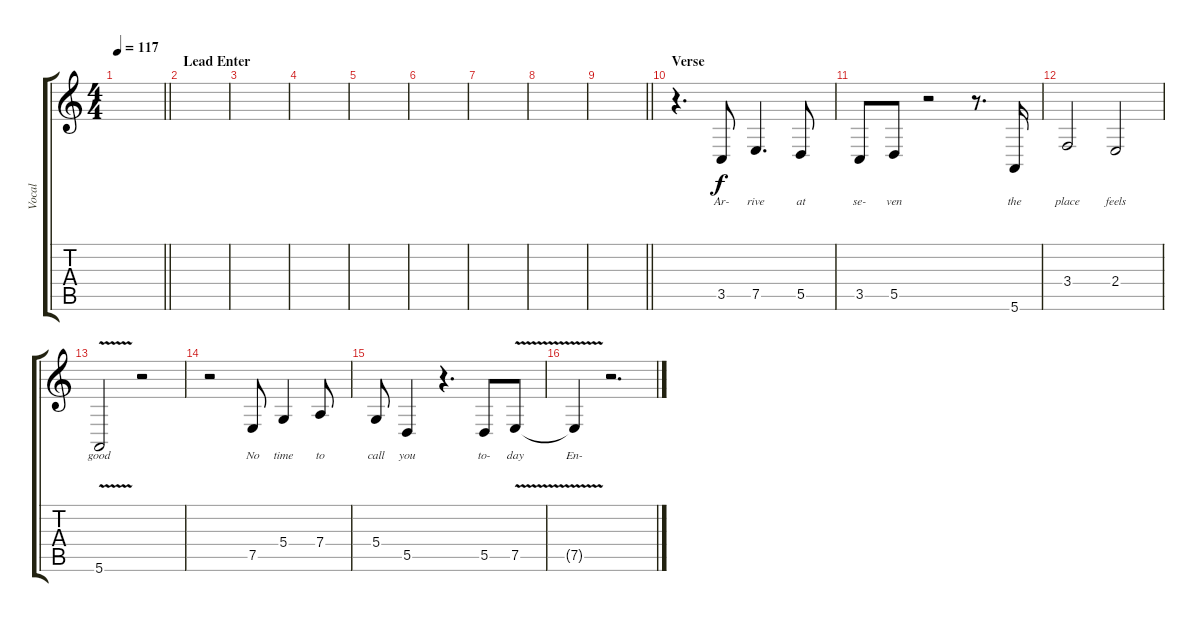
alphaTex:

\track ("Vocal" "Vocal") {instrument reedorgan}
\staff {score tabs}
\tuning (E4 B3 G3 D3 A2 E2) {hide}
\ts (4 4)
\tempo 117
\clef g2
\barLineRight lightlight
\ks c
|
\section ("" "Lead Enter")
|
|
|
|
|
|
|
\barLineRight lightlight
|
\section ("" "Verse")
r.4{d} 3.5.8{lyrics (0 "Ar-") lyrics (1 "") lyrics (2 "") lyrics (3 "") lyrics (4 "")} 7.5.4{d lyrics (0 "rive") lyrics (1 "") lyrics (2 "") lyrics (3 "") lyrics (4 "")} 5.5.8{lyrics (0 "at") lyrics (1 "") lyrics (2 "") lyrics (3 "") lyrics (4 "")} |
3.5.8{lyrics (0 "se-") lyrics (1 "") lyrics (2 "") lyrics (3 "") lyrics (4 "")} 5.5.8{lyrics (0 "ven") lyrics (1 "") lyrics (2 "") lyrics (3 "") lyrics (4 "")} r.2 r.8{d} 5.6.16{lyrics (0 "the") lyrics (1 "") lyrics (2 "") lyrics (3 "") lyrics (4 "")} |
3.4.2{lyrics (0 "place") lyrics (1 "") lyrics (2 "") lyrics (3 "") lyrics (4 "")} 2.4.2{lyrics (0 "feels") lyrics (1 "") lyrics (2 "") lyrics (3 "") lyrics (4 "")} |
5.6{v}.2{lyrics (0 "good") lyrics (1 "") lyrics (2 "") lyrics (3 "") lyrics (4 "")} r.2 |
r.2 7.5.8{lyrics (0 "No") lyrics (1 "") lyrics (2 "") lyrics (3 "") lyrics (4 "")} 5.4.4{lyrics (0 "time") lyrics (1 "") lyrics (2 "") lyrics (3 "") lyrics (4 "")} 7.4.8{lyrics (0 "to") lyrics (1 "") lyrics (2 "") lyrics (3 "") lyrics (4 "")} |
5.4.8{lyrics (0 "call") lyrics (1 "") lyrics (2 "") lyrics (3 "") lyrics (4 "")} 5.5.4{lyrics (0 "you") lyrics (1 "") lyrics (2 "") lyrics (3 "") lyrics (4 "")} r.4{d} 5.5.8{lyrics (0 "to-") lyrics (1 "") lyrics (2 "") lyrics (3 "") lyrics (4 "")} 7.5{v}.8{lyrics (0 "day") lyrics (1 "") lyrics (2 "") lyrics (3 "") lyrics (4 "")} |
7.5{t}.4{lyrics (0 "En-") lyrics (1 "") lyrics (2 "") lyrics (3 "") lyrics (4 "")} r.2{d}
